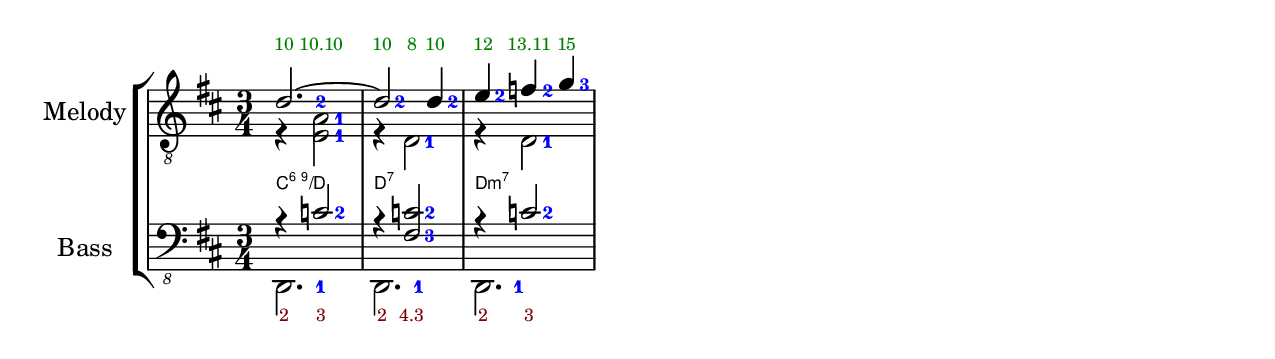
\version "2.10.25"
\include "english.ly"

#(set-global-staff-size 22)

\paper {
    #(set-paper-size "letter") 
}

setUpFingerings = {
    \set fingeringOrientations = #'(right)
    \override Fingering #'color = #blue
}

setUpFingeringsDotted = {
    \set fingeringOrientations = #'(right)
    \override Fingering #'color = #blue
    \once \override Fingering #'padding = #1.2
}

stickRH = \relative c' {
     
     \clef "treble_8"
     \key d \major
     \time 3/4
     \set Staff.instrumentName = "Melody"
     \set Staff.midiInstrument = "acoustic guitar (steel)"
     \set fingeringOrientations = #'(right)
     \override Fingering #'color = #blue
     \override DynamicText #'font-size = #-2
     
     %Bar 25 Section D4
     <<
        { \setUpFingeringsDotted <d-2>2. ~ } \\
        { \setUpFingerings r4 <e,-1 a-1>2 }
     >> |
     
     %Bar 26 Section D5
     <<
        { \setUpFingerings <d'-2>2 <d-2>4\< } \\
        { \setUpFingerings r4 <d,-1>2 }
     >> |
     
     %Bar 27 Section D6
     <<
        { \setUpFingerings <e'-2>4 <f-2> <g-3>  } \\
        { \setUpFingerings r4 <d,-1>2 }
     >> |
        
     

}

fretsRH = \lyricmode {
    \override LyricText #'font-size = #-3
    \override LyricText #'color = #darkgreen

    %Bar 25 Section D4
    "10"4 "10.10"2
    %Bar 26 Section D5
    "10"4 "8" "10"
    %Bar 27 Section D6
    "12"4 "13.11" "15"
    
}
    

stickLH = \relative c, {
    
    \clef "bass_8"
    \key d \major
    \time 3/4
    \set Staff.instrumentName = "Bass"
    \set Staff.midiInstrument = "acoustic guitar (steel)"
    \set fingeringOrientations = #'(right)
    \override Fingering #'color = #blue
    
    %Bar 25 Section D4
    <<
        { \setUpFingerings r4 <c'-2>2} \\
        { \setUpFingeringsDotted <d,,-1>2. }
    >> |
    
    %Bar 26 Section D5
    <<
        { \setUpFingerings r4 <c''-2 fs,-3>2} \\
        { \setUpFingeringsDotted <d,,-1>2. }
    >> |
    
    %Bar 27 Section D6
    <<
        { \setUpFingerings r4 <c''-2>2 } \\
        { \setUpFingeringsDotted <d,,-1>2. }
    >> |
    
}

fretsLH =  \lyricmode {
    \override LyricText #'font-size = #-3
    \override LyricText #'color = #darkred
    
    %Bar 25 Section D4
    "2"4 "3"2
    %Bar 26 Section D5
    "2"4 "4.3"2
    %Bar 27 Section D6
    "2"4 "3"2
    
}

theChords = \chords {
    \override ChordName   #'font-size = #-3
    \set majorSevenSymbol = \markup { "M7" }
    
    c2.:6.9/d
    d:7
    d:min7 
    
}

\score {
    \new StaffGroup <<
        \new Staff = melodyStaff <<
            \new ChordNames  {\theChords }
            \new Voice = "melody" { \stickRH }
            \new Lyrics \with {alignAboveContext=melodyStaff} \fretsRH
        >>
        \new Staff = bassStaff <<
            \new Voice = "bass" { \stickLH }
            \new Lyrics \with {alignBelowContext=bassStaff} \fretsLH
        >>
       
    >>
    \layout {}
    \midi {
        \context {
            \Score tempoWholesPerMinute = #(ly:make-moment 80  4)
        }
    }

}
